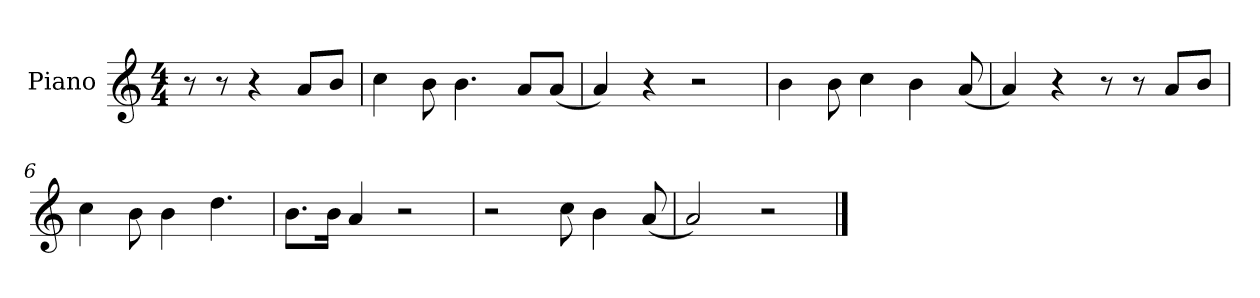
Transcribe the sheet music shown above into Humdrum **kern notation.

**kern
*part1
*staff1
*I"Piano
*I'Pno.
*clefG2
*k[]
*M4/4
=1
8r
8r
4r
8a/L
8b/J
=2
4cc\
8b\
4.b\
8a/L
(<8a/J
!!LO:LB:g=z
=3
4a/)
4r
2r
=4
4b\
8b\
4cc\
4b\
(<8a/
=5
4a/)
4r
8r
8r
8a/L
8b/J
!!LO:LB:g=z
=6
4cc\
8b\
4b\
4.dd\
=7
8.b\L
16b\Jk
4a/
2r
=8
2r
8cc\
4b\
(<8a/
=9
2a/)
2r
==
*-
